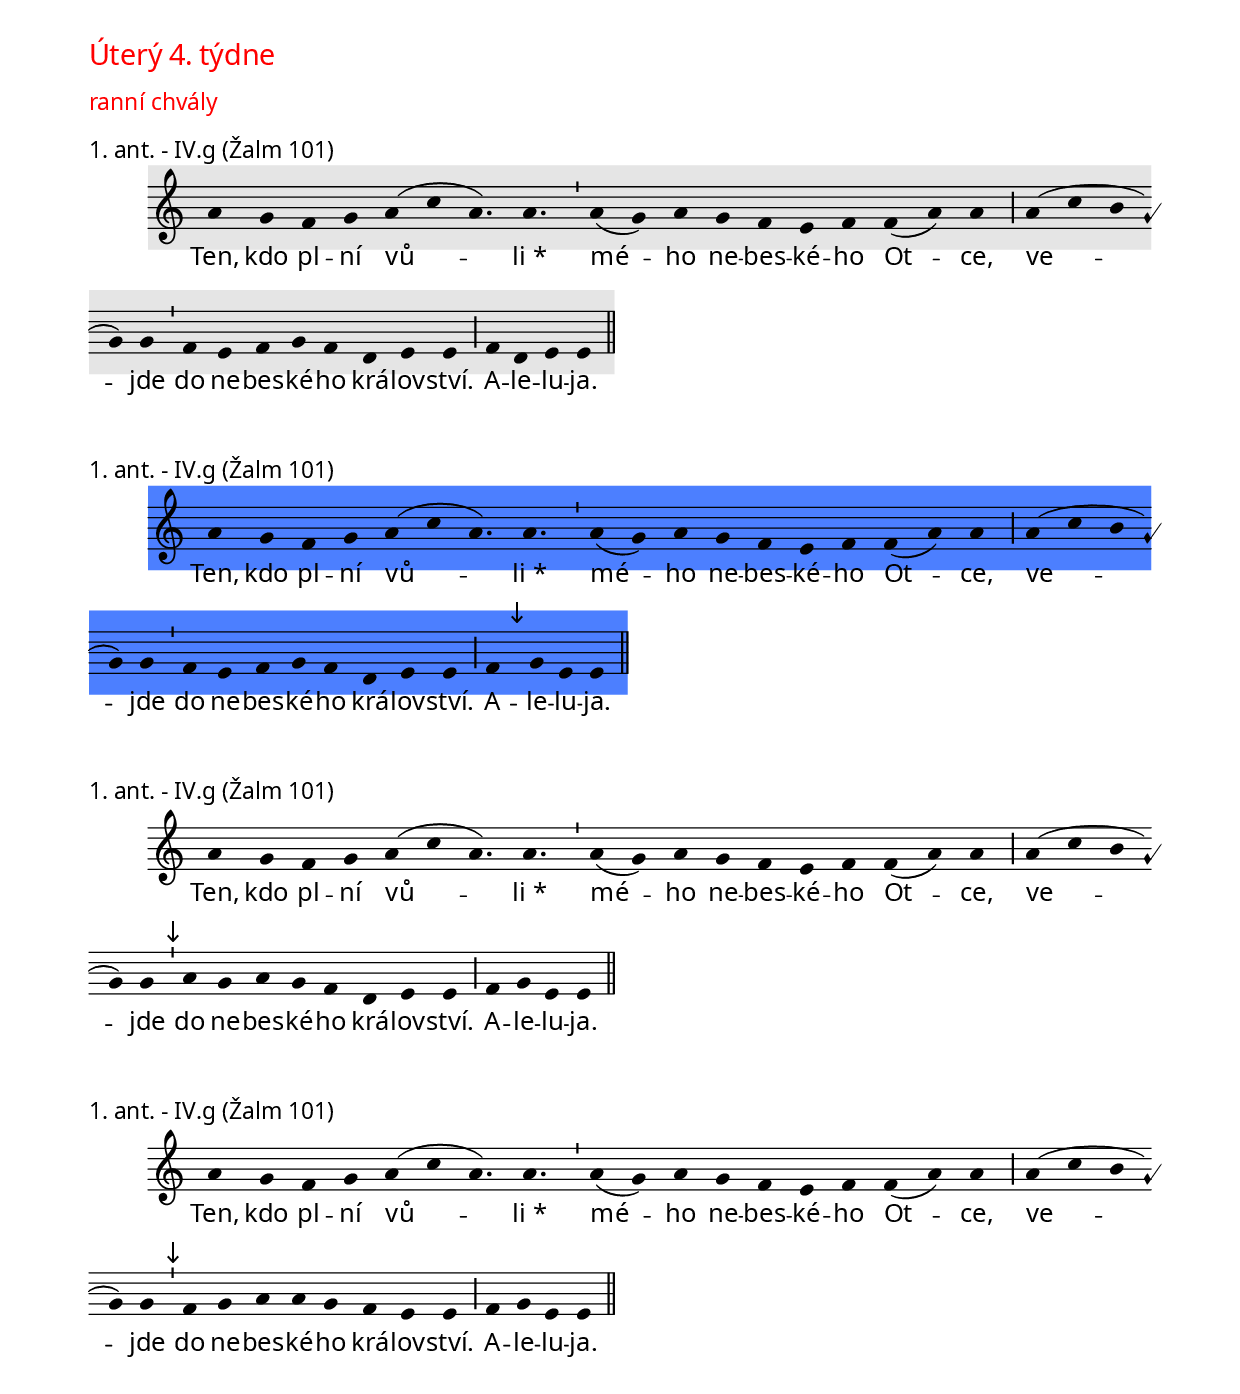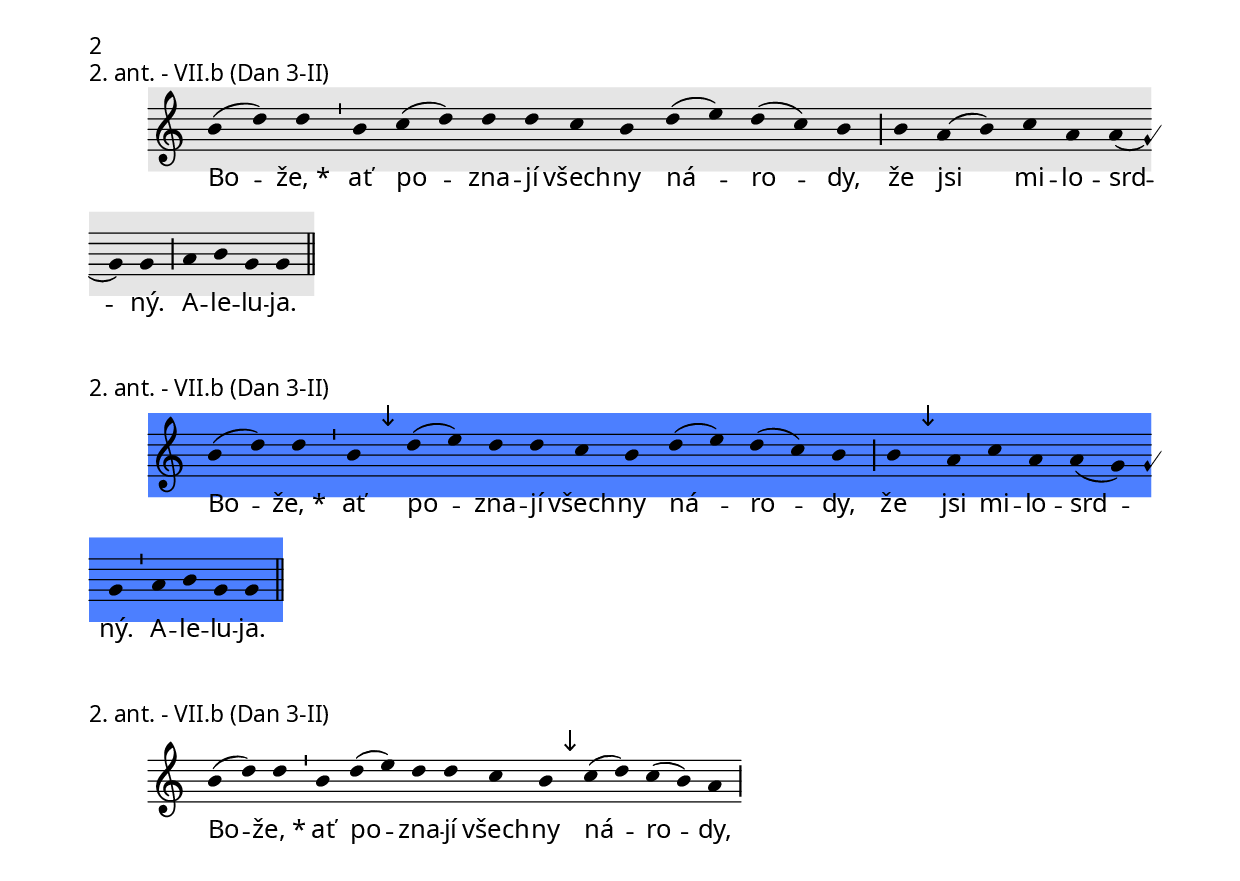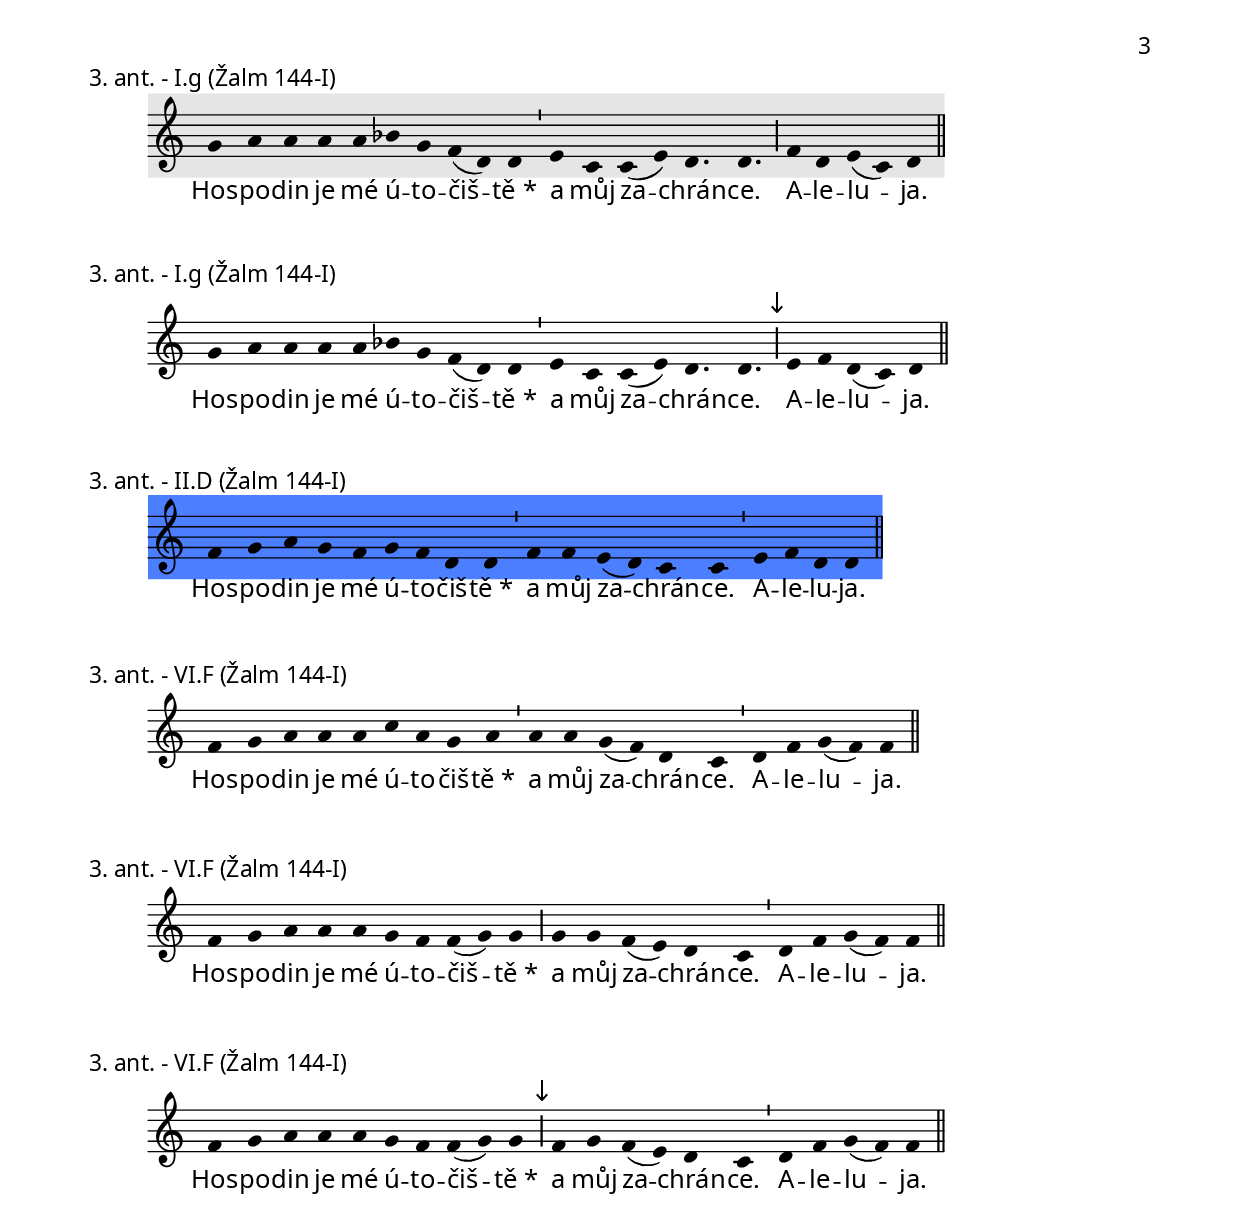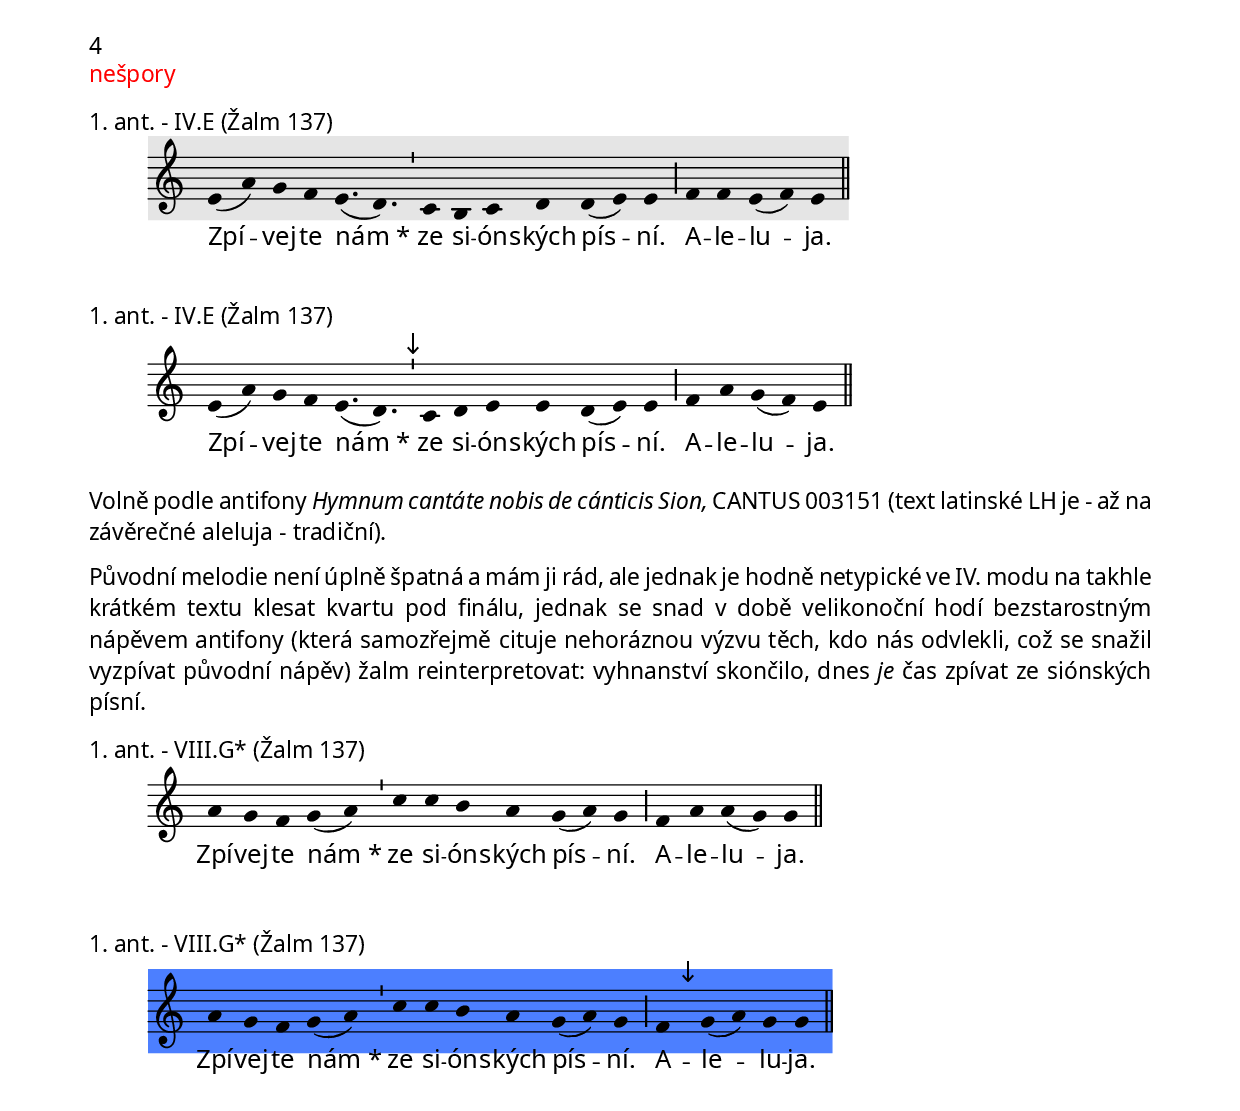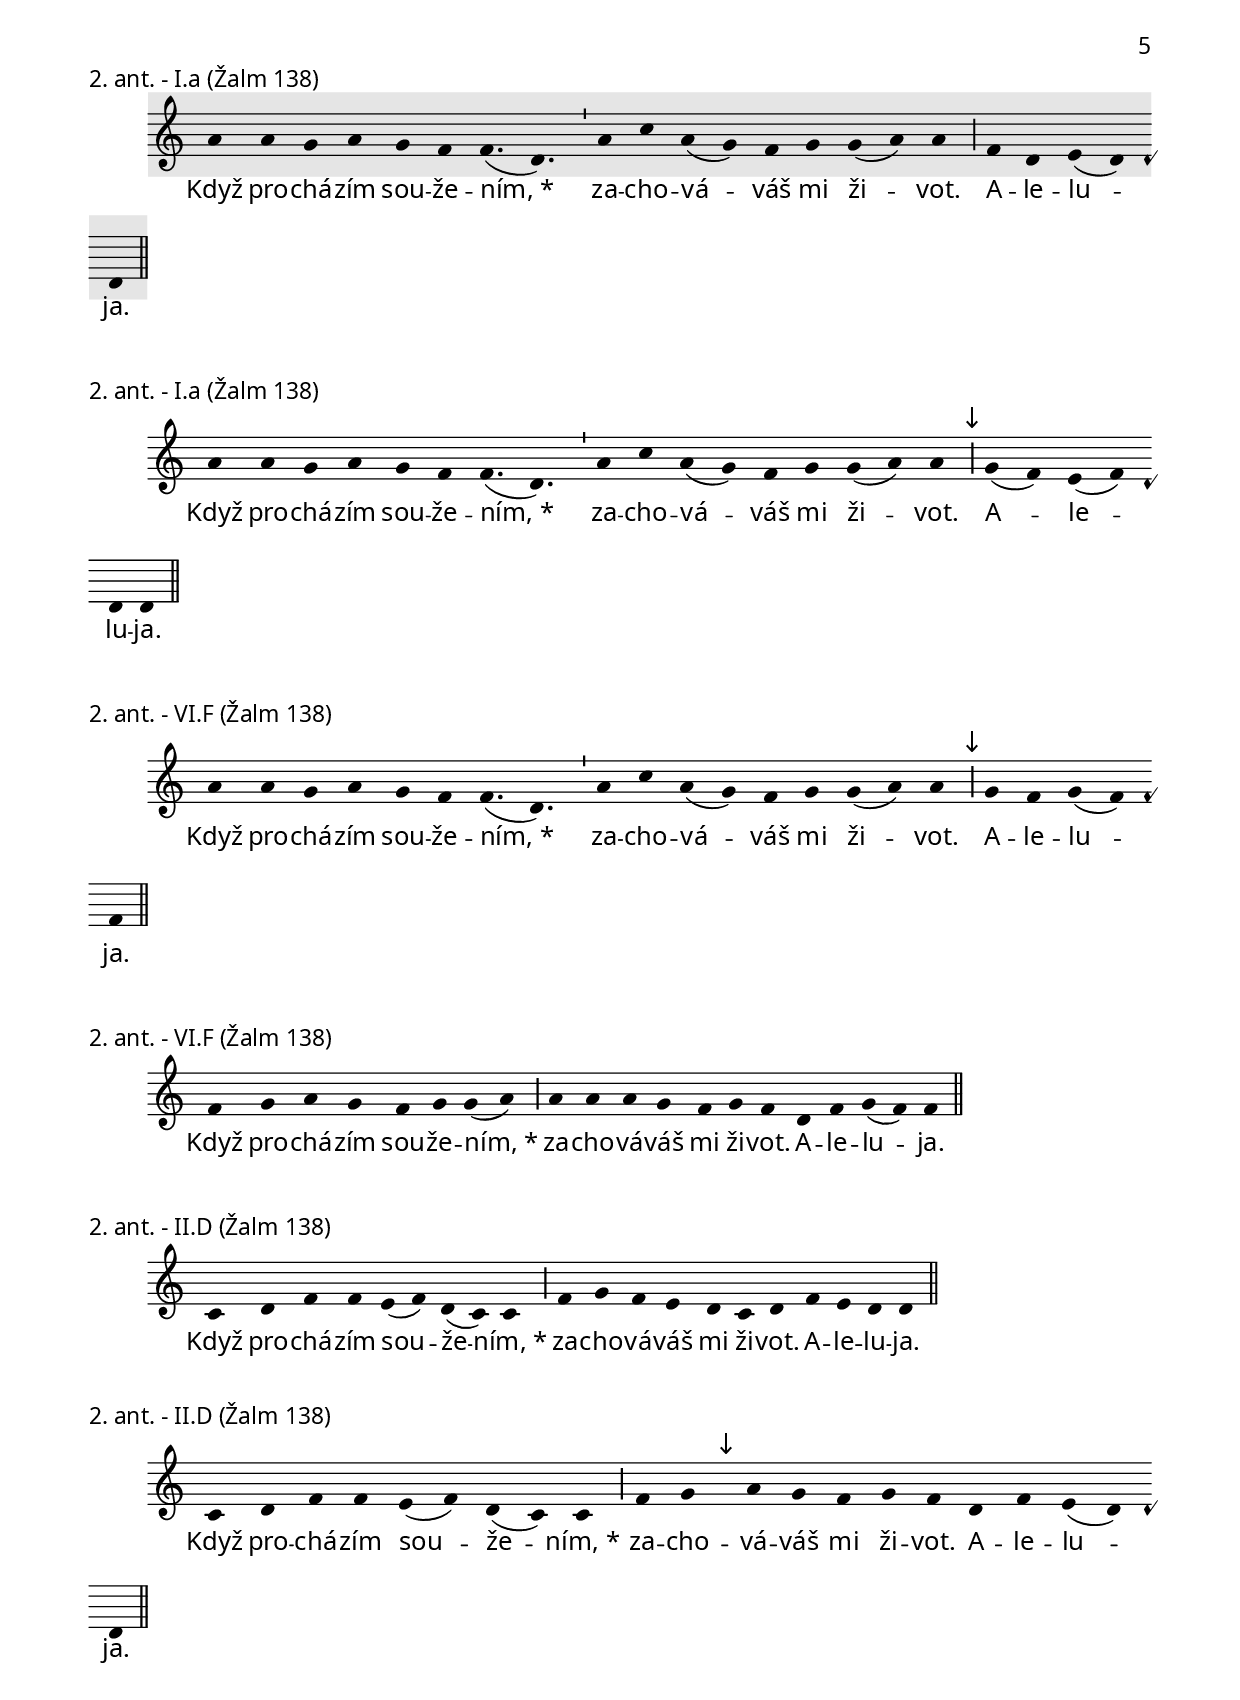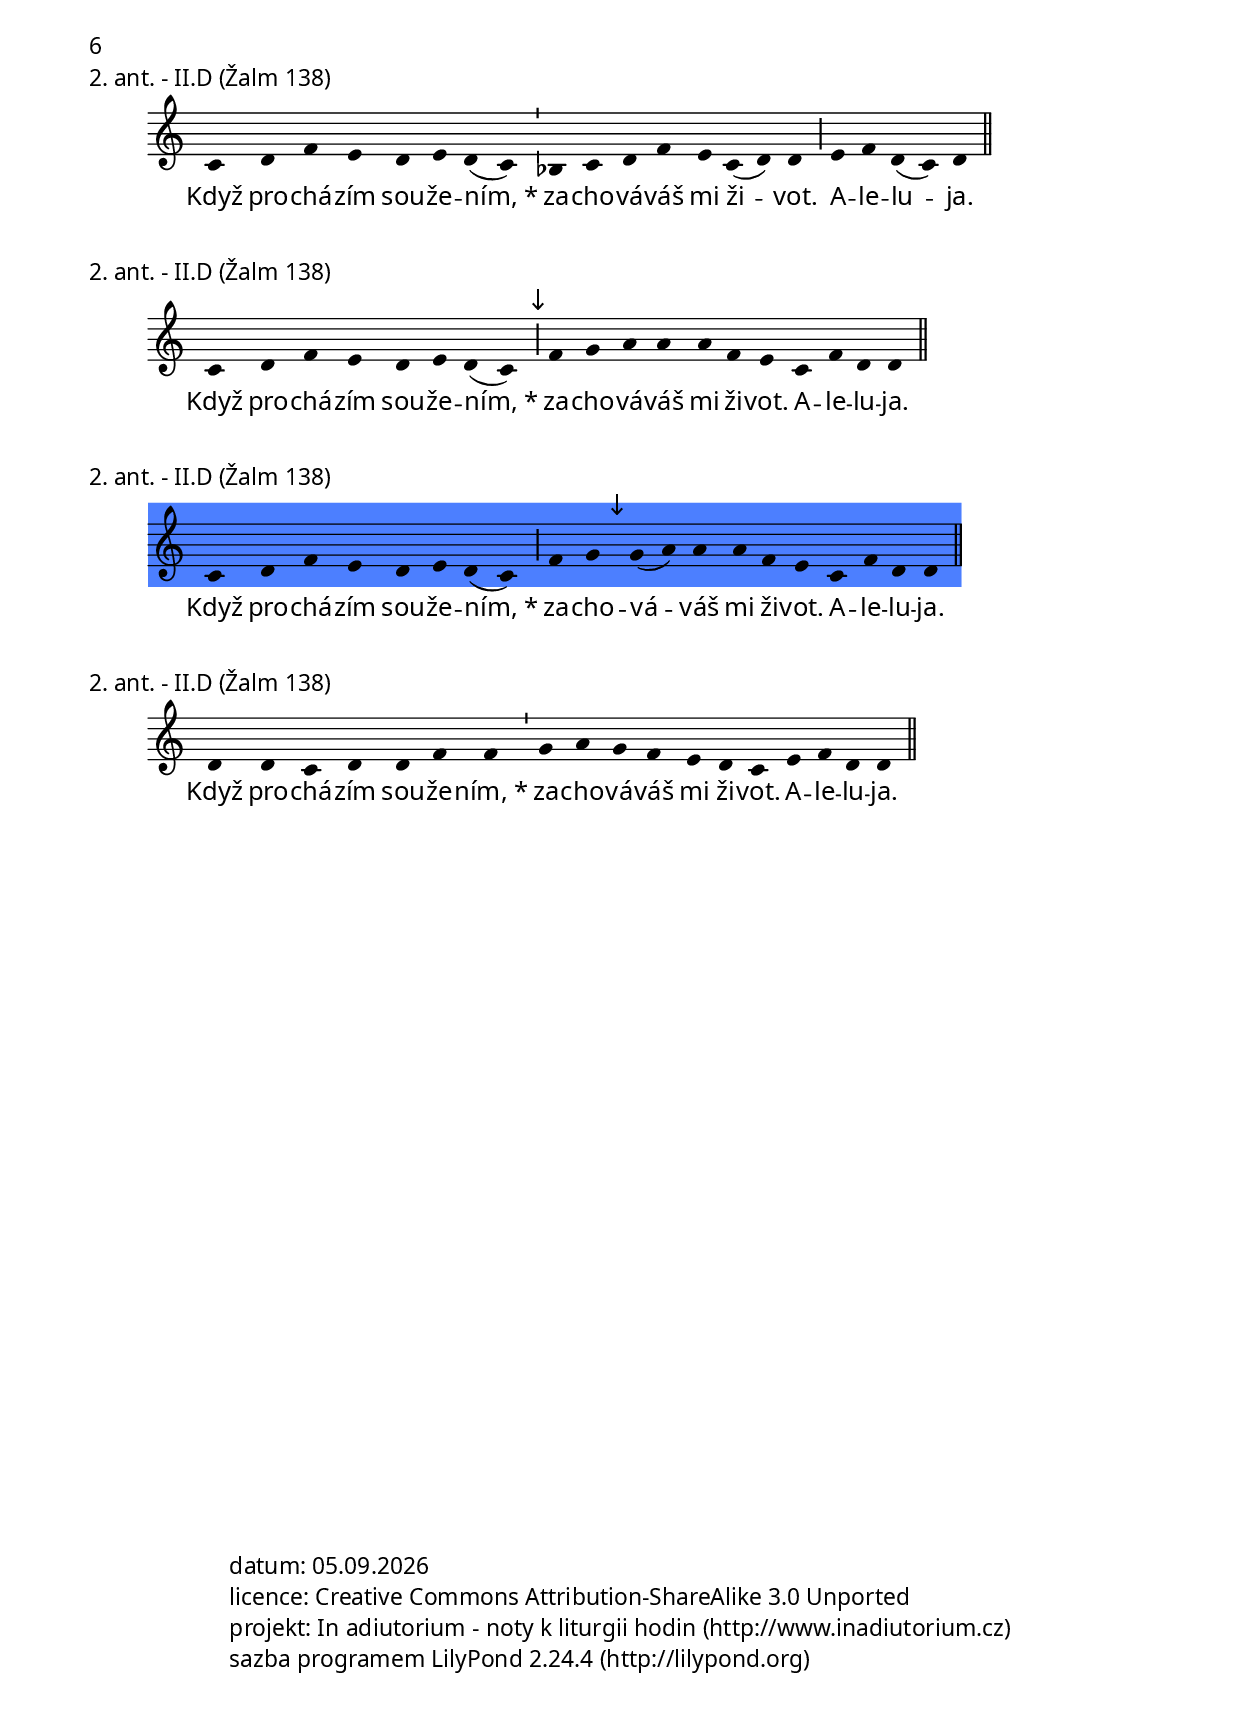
\version "2.12.0"

\include "../spolecne.ly"

\markup {\nadpisDen {Úterý 4. týdne}}

\markup {\nadpisHodinka {"ranní chvály"}}

\score {
  \relative c'' {
    \zvyraznovacSedy
    \choralniRezim
    a4 g f g a( c a4.) a \barMin
    a4( g) a g f e f f( a) a \barMaior
    a( c b g) g \barMin
    f e f g f d e e \barMaior
    f d e e \barFinalis
  }
  \addlyrics {
    Ten, kdo pl -- ní vů -- li_*
    mé -- ho ne -- bes -- ké -- ho Ot -- ce,
    ve -- jde do ne -- bes -- ké -- ho krá -- lov -- ství.
    A -- le -- lu -- ja.
  }
  \header {
    quid = "1. ant."
    modus = "IV"
    differentia = "g"
    psalmus = "Žalm 101"
    id = "rch-a1"
    piece = \markup {\sestavTitulek}
  }
}

\score {
  \relative c'' {
    \zvyraznovacModry
    \choralniRezim
    a4 g f g a( c a4.) a \barMin
    a4( g) a g f e f f( a) a \barMaior
    a( c b g) g \barMin
    f e f g f d e e \barMaior
    f \mark\sipka g e e \barFinalis
  }
  \addlyrics {
    Ten, kdo pl -- ní vů -- li_*
    mé -- ho ne -- bes -- ké -- ho Ot -- ce,
    ve -- jde do ne -- bes -- ké -- ho krá -- lov -- ství.
    A -- le -- lu -- ja.
  }
  \header {
    quid = "1. ant."
    modus = "IV"
    differentia = "g"
    psalmus = "Žalm 101"
    id = "rch-a1"
    piece = \markup {\sestavTitulek}
  }
}

\score {
  \relative c'' {
    \choralniRezim
    a4 g f g a( c a4.) a \barMin
    a4( g) a g f e f f( a) a \barMaior
    a( c b g) g \barMin
    \mark\sipka a g a g f d e e \barMaior
    f g e e \barFinalis
  }
  \addlyrics {
    Ten, kdo pl -- ní vů -- li_*
    mé -- ho ne -- bes -- ké -- ho Ot -- ce,
    ve -- jde do ne -- bes -- ké -- ho krá -- lov -- ství.
    A -- le -- lu -- ja.
  }
  \header {
    quid = "1. ant."
    modus = "IV"
    differentia = "g"
    psalmus = "Žalm 101"
    id = "rch-a1"
    piece = \markup {\sestavTitulek}
  }
}

\score {
  \relative c'' {
    \choralniRezim
    a4 g f g a( c a4.) a \barMin
    a4( g) a g f e f f( a) a \barMaior
    a( c b g) g \barMin
    \mark\sipka f g a a g f e e \barMaior
    f g e e \barFinalis
  }
  \addlyrics {
    Ten, kdo pl -- ní vů -- li_*
    mé -- ho ne -- bes -- ké -- ho Ot -- ce,
    ve -- jde do ne -- bes -- ké -- ho krá -- lov -- ství.
    A -- le -- lu -- ja.
  }
  \header {
    quid = "1. ant."
    modus = "IV"
    differentia = "g"
    psalmus = "Žalm 101"
    id = "rch-a1"
    piece = \markup {\sestavTitulek}
  }
}

\pageBreak

\score {
  \relative c'' {
    \zvyraznovacSedy
    \choralniRezim
    b( d) d \barMin
    b c( d) d d c b d( e) d( c) b \barMaior
    b a( b) c a a( g) g \barMaior
    a b g g \barFinalis
  }
  \addlyrics {
    Bo -- že,_*
    ať po -- zna -- jí všech -- ny ná -- ro -- dy,
    že jsi mi -- lo -- srd -- ný.
    A -- le -- lu -- ja.
  }
  \header {
    quid = "2. ant."
    modus = "VII"
    differentia = "b"
    psalmus = "Dan 3-II"
    placet = "lépe"
    id = "rch-a2"
    piece = \markup {\sestavTitulek}
  }
}

\score {
  \relative c'' {
    \zvyraznovacModry
    \choralniRezim
    b( d) d \barMin
    b \mark\sipka d( e) d d c b d( e) d( c) b \barMaior
    b \mark\sipka a c a a( g) g \barMin
    a b g g \barFinalis
  }
  \addlyrics {
    Bo -- že,_*
    ať po -- zna -- jí všech -- ny ná -- ro -- dy,
    že jsi mi -- lo -- srd -- ný.
    A -- le -- lu -- ja.
  }
  \header {
    quid = "2. ant."
    modus = "VII"
    differentia = "b"
    psalmus = "Dan 3-II"
    id = "rch-a2"
    piece = \markup {\sestavTitulek}
  }
}

\score {
  \relative c'' {
    \choralniRezim
    b( d) d \barMin
    b d( e) d d c b \mark\sipka c( d) c( b) a \barMaior
  }
  \addlyrics {
    Bo -- že,_*
    ať po -- zna -- jí všech -- ny ná -- ro -- dy,
    že jsi mi -- lo -- srd -- ný.
    A -- le -- lu -- ja.
  }
  \header {
    quid = "2. ant."
    modus = "VII"
    differentia = "b"
    psalmus = "Dan 3-II"
    id = "rch-a2"
    piece = \markup {\sestavTitulek}
  }
}

\pageBreak

\score {
  \relative c'' {
    \zvyraznovacSedy
    \choralniRezim
    g4 a a a a4 bes g f( d) d \barMin
    e c c( e) d4. d \barMaior
    f4 d e( c) d \barFinalis
  }
  \addlyrics {
    Hos -- po -- din je mé ú -- to -- čiš -- tě_*
    a můj za -- chrán -- ce.
    A -- le -- lu -- ja.
  }
  \header {
    quid = "3. ant."
    modus = "I"
    differentia = "g"
    psalmus = "Žalm 144-I"
    placet = "lépe"
    id = "rch-a3"
    fial = "antifony/tyden4_5ctvrtek.ly#ne-ant1?upraveno"
    piece = \markup {\sestavTitulek}
  }
}

\score {
  \relative c'' {
    \choralniRezim
    g4 a a a a4 bes g f( d) d \barMin
    e c c( e) d4. d \barMaior
    \mark\sipka e4 f d( c) d \barFinalis
  }
  \addlyrics {
    Hos -- po -- din je mé ú -- to -- čiš -- tě_*
    a můj za -- chrán -- ce.
    A -- le -- lu -- ja.
  }
  \header {
    quid = "3. ant."
    modus = "I"
    differentia = "g"
    psalmus = "Žalm 144-I"
    id = "rch-a3"
    fial = "antifony/tyden4_5ctvrtek.ly#ne-ant1?upraveno"
    piece = \markup {\sestavTitulek}
  }
}

\score {
  \relative c' {
    \zvyraznovacModry
    \choralniRezim
    f4 g a g f g f d d \barMin
    f f e( d) c c \barMin
    e f d d \barFinalis
  }
  \addlyrics {
    Hos -- po -- din je mé ú -- to -- čiš -- tě_*
    a můj za -- chrán -- ce.
    A -- le -- lu -- ja.
  }
  \header {
    quid = "3. ant."
    modus = "II"
    differentia = "D"
    psalmus = "Žalm 144-I"
    id = "rch-a3"
    piece = \markup {\sestavTitulek}
  }
}

\score {
  \relative c' {
    \choralniRezim
    f4 g a a a c a g a \barMin
    a a g( f) d c \barMin
    d f g( f) f \barFinalis
  }
  \addlyrics {
    Hos -- po -- din je mé ú -- to -- čiš -- tě_*
    a můj za -- chrán -- ce.
    A -- le -- lu -- ja.
  }
  \header {
    quid = "3. ant."
    modus = "VI"
    differentia = "F"
    psalmus = "Žalm 144-I"
    id = "rch-a3"
    piece = \markup {\sestavTitulek}
  }
}

\score {
  \relative c' {
    \choralniRezim
    f4 g a a a g f f( g) g \barMaior
    g g f( e) d c \barMin
    d f g( f) f \barFinalis
  }
  \addlyrics {
    Hos -- po -- din je mé ú -- to -- čiš -- tě_*
    a můj za -- chrán -- ce.
    A -- le -- lu -- ja.
  }
  \header {
    quid = "3. ant."
    modus = "VI"
    differentia = "F"
    psalmus = "Žalm 144-I"
    id = "rch-a3"
    piece = \markup {\sestavTitulek}
  }
}

\score {
  \relative c' {
    \choralniRezim
    f4 g a a a g f f( g) g \barMaior
    \mark\sipka f g f( e) d c \barMin
    d f g( f) f \barFinalis
  }
  \addlyrics {
    Hos -- po -- din je mé ú -- to -- čiš -- tě_*
    a můj za -- chrán -- ce.
    A -- le -- lu -- ja.
  }
  \header {
    quid = "3. ant."
    modus = "VI"
    differentia = "F"
    psalmus = "Žalm 144-I"
    id = "rch-a3"
    piece = \markup {\sestavTitulek}
  }
}

\pageBreak

\markup {\nadpisHodinka {"nešpory"}}

\score {
  \relative c' {
    \zvyraznovacSedy
    \choralniRezim
    e4( a) g f e4.( d) \barMin
    c4 b c d d( e) e \barMaior
    f f e( f) e \barFinalis
  }
  \addlyrics {
    Zpí -- vej -- te nám_* ze si -- ón -- ských pís -- ní.
    A -- le -- lu -- ja.
  }
  \header {
    quid = "1. ant."
    modus = "IV"
    differentia = "E"
    psalmus = "Žalm 137"
    id = "ne-a1"
    piece = \markup {\sestavTitulek}
  }
}

\score {
  \relative c' {
    \choralniRezim
    e4( a) g f e4.( d) \barMin
    \mark\sipka c4 d e e d( e) e \barMaior
    f a g( f) e \barFinalis
  }
  \addlyrics {
    Zpí -- vej -- te nám_* ze si -- ón -- ských pís -- ní.
    A -- le -- lu -- ja.
  }
  \header {
    quid = "1. ant."
    modus = "IV"
    differentia = "E"
    psalmus = "Žalm 137"
    id = "ne-a1"
    piece = \markup {\sestavTitulek}
  }
}

\markup\justify{
  Volně podle antifony \italic{Hymnum cantáte nobis de cánticis Sion,}
  CANTUS 003151
  (text latinské LH je - až na závěrečné aleluja - tradiční).
}
\markup\justify{
  Původní melodie není úplně špatná a mám ji rád,
  ale jednak je hodně netypické ve IV. modu
  na takhle krátkém textu klesat kvartu pod finálu,
  jednak se snad v době velikonoční hodí
  bezstarostným nápěvem antifony (která samozřejmě cituje
  nehoráznou výzvu těch, kdo nás odvlekli, což se snažil vyzpívat
  původní nápěv) žalm reinterpretovat:
  vyhnanství skončilo, dnes \italic{je} čas zpívat ze siónských písní.
}

\score {
  \relative c'' {
    \choralniRezim
    a4 g f g( a) \barMin
    c c b a g( a) g \barMaior
    f a a( g) g \barFinalis
  }
  \addlyrics {
    Zpí -- vej -- te nám_* ze si -- ón -- ských pís -- ní.
    A -- le -- lu -- ja.
  }
  \header {
    quid = "1. ant."
    modus = "VIII"
    differentia = "G*"
    psalmus = "Žalm 137"
    id = "ne-a1"
    piece = \markup {\sestavTitulek}
  }
}

\score {
  \relative c'' {
    \zvyraznovacModry
    \choralniRezim
    a4 g f g( a) \barMin
    c c b a g( a) g \barMaior
    f \mark\sipka g( a) g g \barFinalis
  }
  \addlyrics {
    Zpí -- vej -- te nám_* ze si -- ón -- ských pís -- ní.
    A -- le -- lu -- ja.
  }
  \header {
    quid = "1. ant."
    modus = "VIII"
    differentia = "G*"
    psalmus = "Žalm 137"
    id = "ne-a1"
    piece = \markup {\sestavTitulek}
  }
}

\pageBreak

\score {
  \relative c'' {
    \zvyraznovacSedy
    \choralniRezim
    a4 a g a g f f4.( d) \barMin
    a'4 c a( g) f g g( a) a \barMaior
    f d e( d) d \barFinalis
  }
  \addlyrics {
    Když pro -- chá -- zím sou -- že -- ním,_*
    za -- cho -- vá -- váš mi ži -- vot.
    A -- le -- lu -- ja.
  }
  \header {
    quid = "2. ant."
    modus = "I"
    differentia = "a"
    psalmus = "Žalm 138"
    id = "ne-a2"
    placet = "?"
    piece = \markup {\sestavTitulek}
  }
}

\score {
  \relative c'' {
    \choralniRezim
    a4 a g a g f f4.( d) \barMin
    a'4 c a( g) f g g( a) a \barMaior
    \mark\sipka g( f) e( f) d d \barFinalis
  }
  \addlyrics {
    Když pro -- chá -- zím sou -- že -- ním,_*
    za -- cho -- vá -- váš mi ži -- vot.
    A -- le -- lu -- ja.
  }
  \header {
    quid = "2. ant."
    modus = "I"
    differentia = "a"
    psalmus = "Žalm 138"
    id = "ne-a2"
    piece = \markup {\sestavTitulek}
  }
}

\score {
  \relative c'' {
    \choralniRezim
    a4 a g a g f f4.( d) \barMin
    a'4 c a( g) f g g( a) a \barMaior
    \mark\sipka g f g( f) f \barFinalis
  }
  \addlyrics {
    Když pro -- chá -- zím sou -- že -- ním,_*
    za -- cho -- vá -- váš mi ži -- vot.
    A -- le -- lu -- ja.
  }
  \header {
    quid = "2. ant."
    modus = "VI"
    differentia = "F"
    psalmus = "Žalm 138"
    id = "ne-a2"
    piece = \markup {\sestavTitulek}
  }
}

\score {
  \relative c' {
    \choralniRezim
    f4 g a g f g g( a) \barMaior
    a a a g f g f
    d f g( f) f \barFinalis
  }
  \addlyrics {
    Když pro -- chá -- zím sou -- že -- ním,_*
    za -- cho -- vá -- váš mi ži -- vot.
    A -- le -- lu -- ja.
  }
  \header {
    quid = "2. ant."
    modus = "VI"
    differentia = "F"
    psalmus = "Žalm 138"
    id = "ne-a2"
    piece = \markup {\sestavTitulek}
  }
}

\score {
  \relative c' {
    \choralniRezim
    c4 d f f e( f) d( c) c \barMaior
    f g f e d c d
    f e d d \barFinalis
  }
  \addlyrics {
    Když pro -- chá -- zím sou -- že -- ním,_*
    za -- cho -- vá -- váš mi ži -- vot.
    A -- le -- lu -- ja.
  }
  \header {
    quid = "2. ant."
    modus = "II"
    differentia = "D"
    psalmus = "Žalm 138"
    id = "ne-a2"
    piece = \markup {\sestavTitulek}
  }
}

\score {
  \relative c' {
    \choralniRezim
    c4 d f f e( f) d( c) c \barMaior
    f g \mark\sipka a g f g f
    d f e( d) d \barFinalis
  }
  \addlyrics {
    Když pro -- chá -- zím sou -- že -- ním,_*
    za -- cho -- vá -- váš mi ži -- vot.
    A -- le -- lu -- ja.
  }
  \header {
    quid = "2. ant."
    modus = "II"
    differentia = "D"
    psalmus = "Žalm 138"
    id = "ne-a2"
    piece = \markup {\sestavTitulek}
  }
}

\score {
  \relative c' {
    \choralniRezim
    c4 d f e d e d( c) \barMin
    bes c d f e c( d) d \barMaior
    e f d( c) d \barFinalis
  }
  \addlyrics {
    Když pro -- chá -- zím sou -- že -- ním,_*
    za -- cho -- vá -- váš mi ži -- vot.
    A -- le -- lu -- ja.
  }
  \header {
    quid = "2. ant."
    modus = "II"
    differentia = "D"
    psalmus = "Žalm 138"
    id = "ne-a2"
    piece = \markup {\sestavTitulek}
  }
}

\score {
  \relative c' {
    \choralniRezim
    c4 d f e d e d( c) \barMaior
    \mark\sipka f g a a a f e
    c f d d \barFinalis
  }
  \addlyrics {
    Když pro -- chá -- zím sou -- že -- ním,_*
    za -- cho -- vá -- váš mi ži -- vot.
    A -- le -- lu -- ja.
  }
  \header {
    quid = "2. ant."
    modus = "II"
    differentia = "D"
    psalmus = "Žalm 138"
    id = "ne-a2"
    piece = \markup {\sestavTitulek}
  }
}

\score {
  \relative c' {
    \zvyraznovacModry
    \choralniRezim
    c4 d f e d e d( c) \barMaior
    f g \mark\sipka g( a) a a f e
    c f d d \barFinalis
  }
  \addlyrics {
    Když pro -- chá -- zím sou -- že -- ním,_*
    za -- cho -- vá -- váš mi ži -- vot.
    A -- le -- lu -- ja.
  }
  \header {
    quid = "2. ant."
    modus = "II"
    differentia = "D"
    psalmus = "Žalm 138"
    id = "ne-a2"
    piece = \markup {\sestavTitulek}
  }
}

\score {
  \relative c' {
    \choralniRezim
    d4 d c d d f f \barMin
    g a g f e d c
    e f d d \barFinalis
  }
  \addlyrics {
    Když pro -- chá -- zím sou -- že -- ním,_*
    za -- cho -- vá -- váš mi ži -- vot.
    A -- le -- lu -- ja.
  }
  \header {
    quid = "2. ant."
    modus = "II"
    differentia = "D"
    psalmus = "Žalm 138"
    id = "ne-a2"
    piece = \markup {\sestavTitulek}
  }
}

% \score { \velikTIIuteryNespAntIII }
